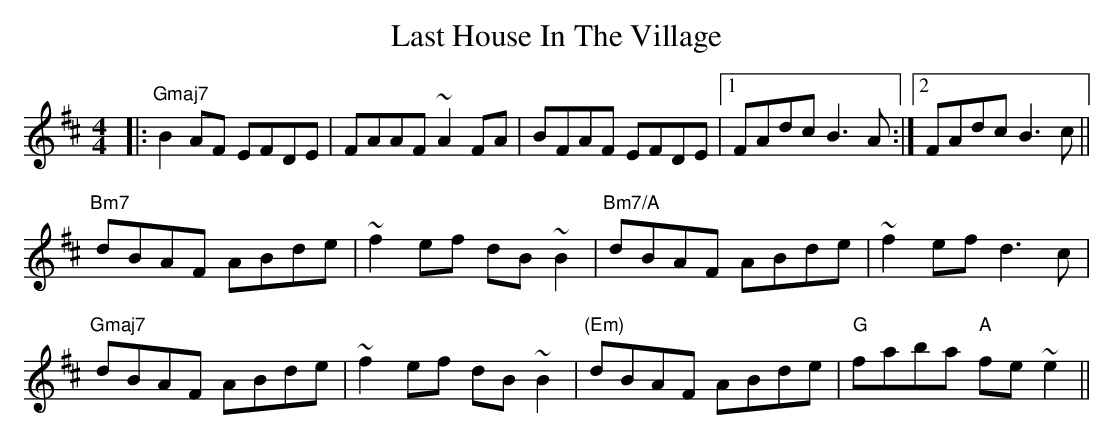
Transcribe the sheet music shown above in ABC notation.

X:1
T: Last House In The Village
M: 4/4
L: 1/8
K: Dmaj
|:"Gmaj7"B2AF EFDE|FAAF ~A2FA|BFAF EFDE|1 FAdc B3A:|2 FAdc B3c||
"Bm7"dBAF ABde|~f2ef dB~B2|"Bm7/A"dBAF ABde|~f2ef d3c|
"Gmaj7"dBAF ABde|~f2ef dB~B2|"(Em)"dBAF ABde|"G"faba "A"fe~e2||
